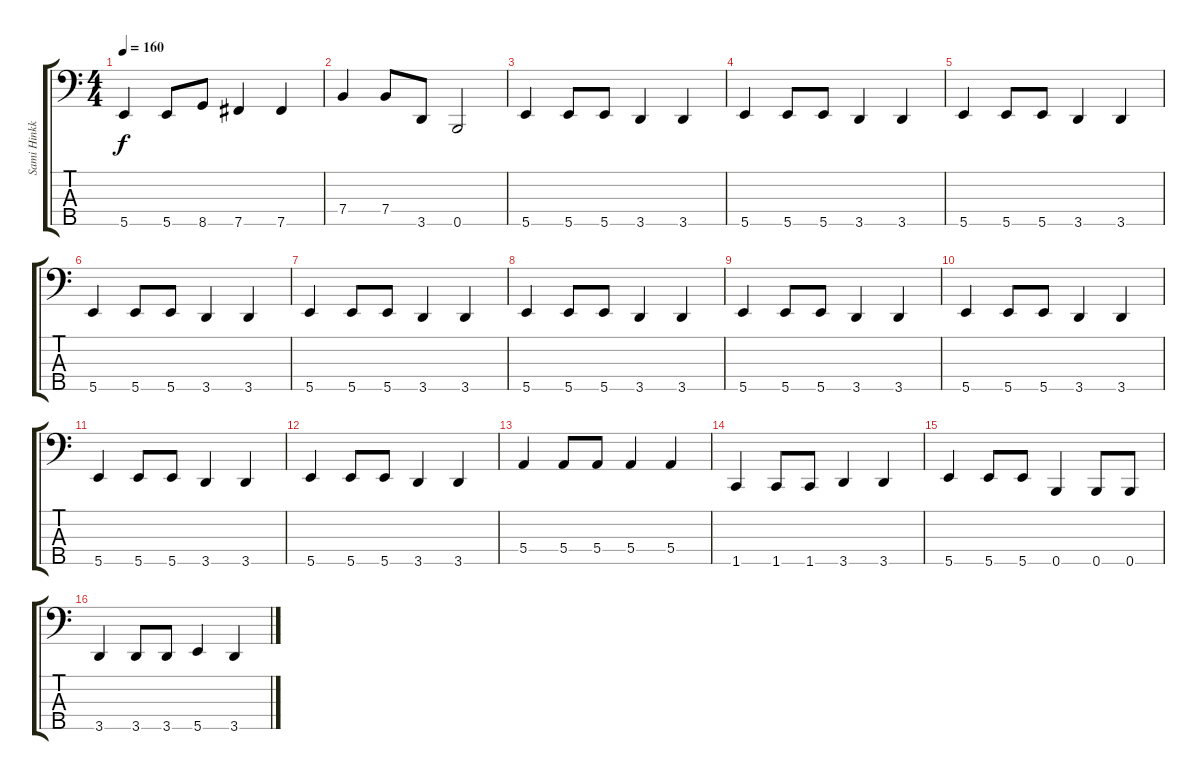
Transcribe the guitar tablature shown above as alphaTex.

\track ("Sami Hinkka" "Sami Hinkk") {instrument electricbassfinger}
\staff {score tabs}
\tuning (G2 D2 A1 E1 B0) {hide}
\ts (4 4)
\tempo 160
\clef f4
\ks c
5.5.4{dy f} 5.5.8 8.5.8 7.5.4 7.5.4 |
7.4.4 7.4.8 3.5.8 0.5.2 |
5.5.4 5.5.8 5.5.8 3.5.4 3.5.4 |
5.5.4 5.5.8 5.5.8 3.5.4 3.5.4 |
5.5.4 5.5.8 5.5.8 3.5.4 3.5.4 |
5.5.4 5.5.8 5.5.8 3.5.4 3.5.4 |
5.5.4 5.5.8 5.5.8 3.5.4 3.5.4 |
5.5.4 5.5.8 5.5.8 3.5.4 3.5.4 |
5.5.4 5.5.8 5.5.8 3.5.4 3.5.4 |
5.5.4 5.5.8 5.5.8 3.5.4 3.5.4 |
5.5.4 5.5.8 5.5.8 3.5.4 3.5.4 |
5.5.4 5.5.8 5.5.8 3.5.4 3.5.4 |
5.4.4 5.4.8 5.4.8 5.4.4 5.4.4 |
1.5.4 1.5.8 1.5.8 3.5.4 3.5.4 |
5.5.4 5.5.8 5.5.8 0.5.4 0.5.8 0.5.8 |
3.5.4 3.5.8 3.5.8 5.5.4 3.5.4
